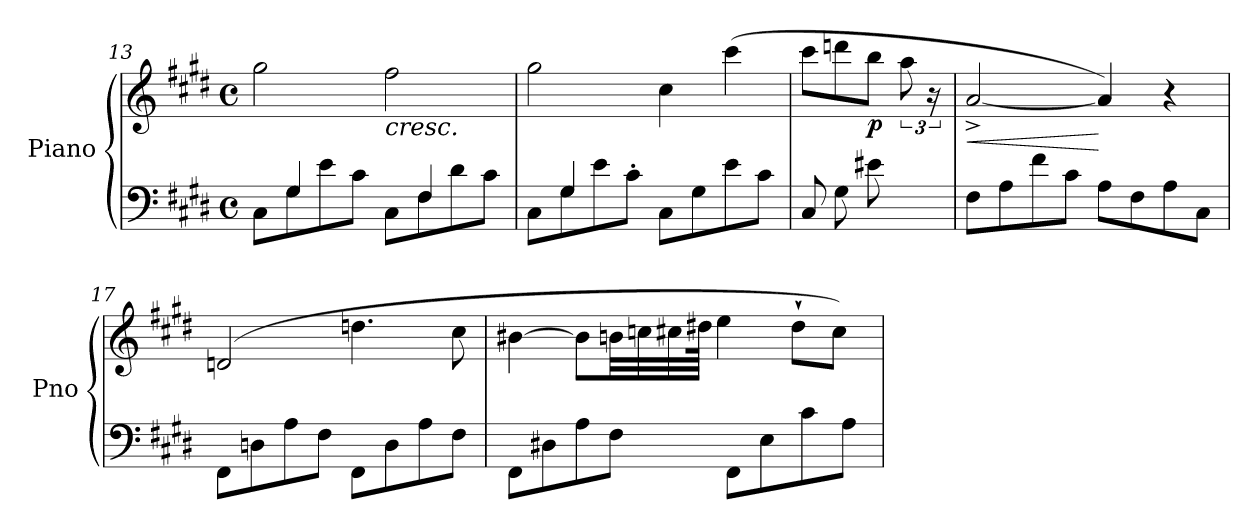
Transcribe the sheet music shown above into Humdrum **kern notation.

**kern	**kern	**dynam
*part1	*part1	*part1
*staff2	*staff1	*staff1/2
*I"Piano	*	*
*I'Pno	*	*
!!LO:LB:g=z
*clefF4	*clefG2	*
*k[f#c#g#d#]	*k[f#c#g#d#]	*
*M4/4	*M4/4	*
*met(c)	*met(c)	*
=13	=13	=13
*^	*	*
8C#\L	8ryy	2gg#\	.
8G#\	4G#/	.	.
8e\	.	.	.
8c#\J	4ryy	.	.
!	!	!	!LO:HP:b
8C#\L	.	2ff#\	<
8F#\	4F#/	.	.
8d#\	.	.	.
8c#\J	8ryy	.	.
=14	=14	=14	=14
8C#\L	8ryy	2gg#\	.
8G#\	4G#/	.	.
8e\	.	.	.
8c#'\J	2ryy	.	.
8C#\L	.	4cc#\	.
8G#\	.	.	.
8e\	.	(>4ccc#\	.
8c#\J	8ryy	.	.
*v	*v	*	*
=15	=15	=15
8C#/	8ccc#\L	.
8G#\	8dddn\	.
!	!	!LO:DY:b
8e#X\	8bb\J	p
16.ryy	12aa\	.
.	24r	.
24ryy	.	.
!	!LO:N:vis=128	!
.	96ryy	.
!!LO:LB:g=z
=16	=16	=16
!	!	!LO:HP:b
8F#\L	[2a^/	<
8A\	.	.
8f#\	.	.
8c#\J	.	.
8A\L	4a/])	[
8F#\	.	.
8A\	4r	[
8C#\J	.	.
=17	=17	=17
8FF#\L	(>2dn/	.
8Dn\	.	.
8A\	.	.
8F#\J	.	.
8FF#\L	4.ddn\	.
8D\	.	.
8A\	.	.
8F#\J	8cc#\	.
=18	=18	=18
8FF#\L	[4b#X\	.
8D#X\	.	.
8A\	8b#\L]	.
8F#\J	32bn\LL	.
.	32ccn\	.
.	32cc#X\	.
.	64dd#X\JJJk	.
.	4ee\	.
8FF#\L	.	.
8E\	.	.
.	8dd#''\L	.
8c#\	.	.
.	8cc#\J)	.
8A\J	.	.
.	64ryy	.
=	=	=
*-	*-	*-
